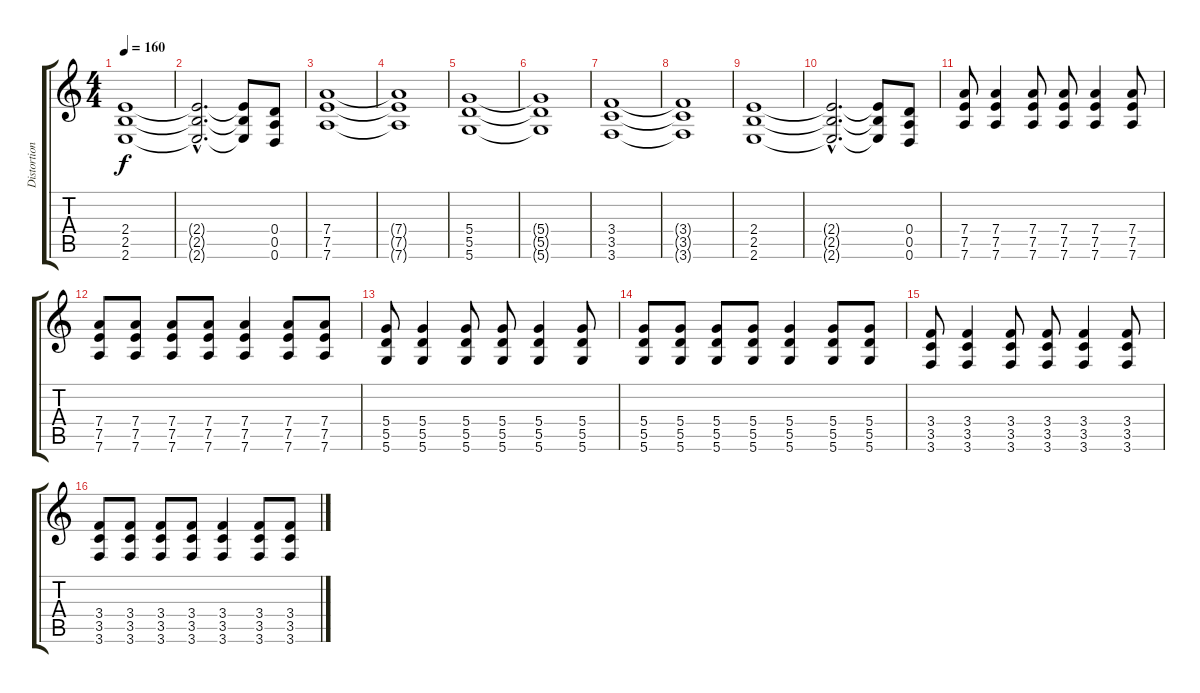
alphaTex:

\track ("Distortion Guitar" "Distortion") {instrument distortionguitar}
\staff {score tabs}
\tuning (E4 B3 G3 D3 A2 D2) {hide}
\ts (4 4)
\tempo 160
\clef g2
\ks c
(2.4 2.5 2.6).1{dy f} |
(2.4{hac t} 2.5{hac t} 2.6{hac t}).2{d} (2.4{t} 2.5{t} 2.6{t}).8 (0.4 0.5 0.6).8 |
(7.4 7.5 7.6).1 |
(7.4{t} 7.5{t} 7.6{t}).1 |
(5.4 5.5 5.6).1 |
(5.4{t} 5.5{t} 5.6{t}).1 |
(3.4 3.5 3.6).1 |
(3.4{t} 3.5{t} 3.6{t}).1 |
(2.4 2.5 2.6).1 |
(2.4{hac t} 2.5{hac t} 2.6{hac t}).2{d} (2.4{t} 2.5{t} 2.6{t}).8 (0.4 0.5 0.6).8 |
(7.4 7.5 7.6).8 (7.4 7.5 7.6).4 (7.4 7.5 7.6).8 (7.4 7.5 7.6).8 (7.4 7.5 7.6).4 (7.4 7.5 7.6).8 |
(7.4 7.5 7.6).8 (7.4 7.5 7.6).8 (7.4 7.5 7.6).8 (7.4 7.5 7.6).8 (7.4 7.5 7.6).4 (7.4 7.5 7.6).8 (7.4 7.5 7.6).8 |
(5.4 5.5 5.6).8 (5.4 5.5 5.6).4 (5.4 5.5 5.6).8 (5.4 5.5 5.6).8 (5.4 5.5 5.6).4 (5.4 5.5 5.6).8 |
(5.4 5.5 5.6).8 (5.4 5.5 5.6).8 (5.4 5.5 5.6).8 (5.4 5.5 5.6).8 (5.4 5.5 5.6).4 (5.4 5.5 5.6).8 (5.4 5.5 5.6).8 |
(3.4 3.5 3.6).8 (3.4 3.5 3.6).4 (3.4 3.5 3.6).8 (3.4 3.5 3.6).8 (3.4 3.5 3.6).4 (3.4 3.5 3.6).8 |
(3.4 3.5 3.6).8 (3.4 3.5 3.6).8 (3.4 3.5 3.6).8 (3.4 3.5 3.6).8 (3.4 3.5 3.6).4 (3.4 3.5 3.6).8 (3.4 3.5 3.6).8
